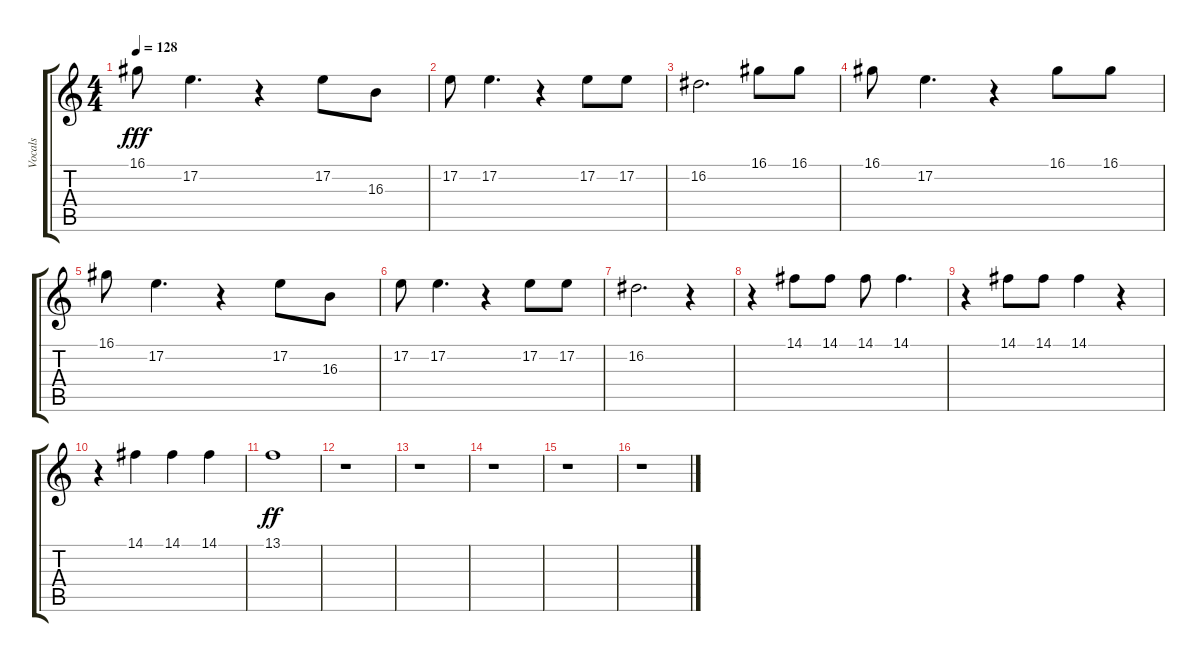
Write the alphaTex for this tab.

\track ("Vocals" "Vocals") {instrument lead1square}
\staff {score tabs}
\tuning (E4 B3 G3 D3 A2 E2) {hide}
\ts (4 4)
\tempo 128
\clef g2
\ks c
16.1.8{dy fff} 17.2.4{d} r.4 17.2.8 16.3.8 |
17.2.8 17.2.4{d} r.4 17.2.8 17.2.8 |
16.2.2{d} 16.1.8 16.1.8 |
16.1.8 17.2.4{d} r.4 16.1.8 16.1.8 |
16.1.8 17.2.4{d} r.4 17.2.8 16.3.8 |
17.2.8 17.2.4{d} r.4 17.2.8 17.2.8 |
16.2.2{d} r.4 |
r.4 14.1.8 14.1.8 14.1.8 14.1.4{d} |
r.4 14.1.8 14.1.8 14.1.4 r.4 |
r.4 14.1.4 14.1.4 14.1.4 |
13.1.1{dy ff} |
r.1 |
r.1 |
r.1 |
r.1 |
r.1
